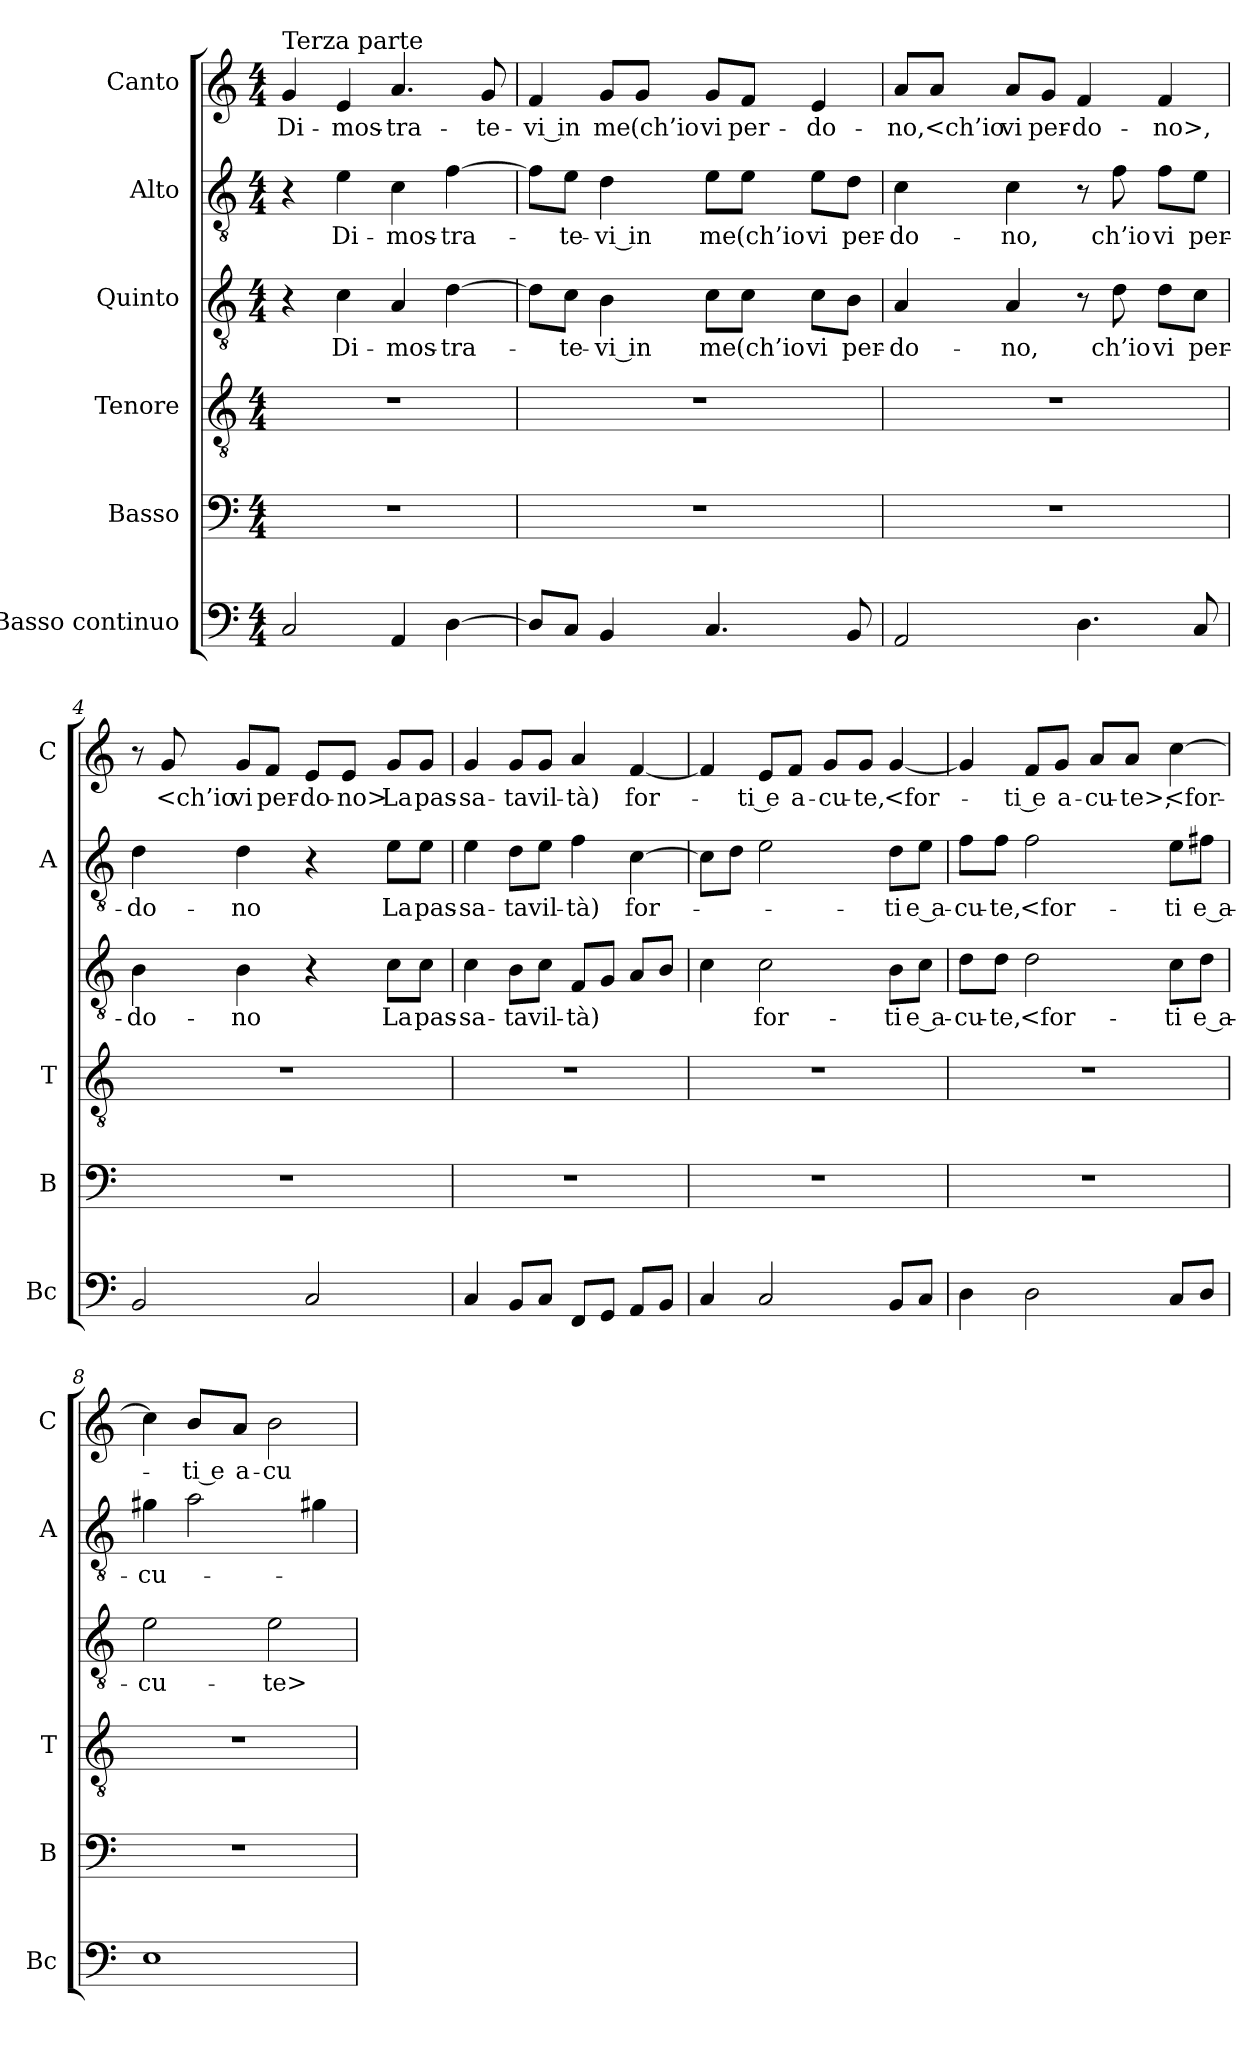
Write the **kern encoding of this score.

**kern	**kern	**kern	**kern	**text	**kern	**text	**kern	**text
*part6	*part5	*part4	*part3	*part3	*part2	*part2	*part1	*part1
*staff6	*staff5	*staff4	*staff3	*staff3	*staff2	*staff2	*staff1	*staff1
*I"Basso continuo	*I"Basso	*I"Tenore	*I"Quinto	*	*I"Alto	*	*I"Canto	*
*I'Bc	*I'B	*I'T	*	*	*I'A	*	*I'C	*
*clefF4	*clefF4	*clefGv2	*clefGv2	*	*clefGv2	*	*clefG2	*
*k[]	*k[]	*k[]	*k[]	*	*k[]	*	*k[]	*
*C:	*C:	*C:	*C:	*	*C:	*	*C:	*
*M4/4	*M4/4	*M4/4	*M4/4	*	*M4/4	*	*M4/4	*
=1	=1	=1	=1	=1	=1	=1	=1	=1
!	!	!	!	!	!	!	!LO:TX:a:t=Terza parte	!
2C	1r	1r	4r	.	4r	.	4g	Di-
.	.	.	4c	Di-	4e	Di-	4e	-mos-
4AA	.	.	4A	-mos-	4c	-mos-	4.a	-tra-
[4D	.	.	[4d	-tra-	[4f	-tra-	.	.
.	.	.	.	.	.	.	8g	-te-
=2	=2	=2	=2	=2	=2	=2	=2	=2
8D/L]	1r	1r	8d\L]	.	8f\L]	.	4f	-vi in
8C/J	.	.	8c\J	-te-	8e\J	-te-	.	.
4BB	.	.	4B	-vi in	4d	-vi in	8g/L	me
.	.	.	.	.	.	.	8g/J	(ch’io
4.C	.	.	8c\L	me	8e\L	me	8g/L	vi
.	.	.	8c\J	(ch’io	8e\J	(ch’io	8f/J	per-
.	.	.	8c\L	vi	8e\L	vi	4e	-do-
8BB	.	.	8B\J	per-	8d\J	per-	.	.
=3	=3	=3	=3	=3	=3	=3	=3	=3
2AA	1r	1r	4A	-do-	4c	-do-	8a/L	-no,
.	.	.	.	.	.	.	8a/J	<ch’io
.	.	.	4A	-no,	4c	-no,	8a/L	vi
.	.	.	.	.	.	.	8g/J	per-
4.D	.	.	8r	.	8r	.	4f	-do-
.	.	.	8d	ch’io	8f	ch’io	.	.
.	.	.	8d\L	vi	8f\L	vi	4f	-no>,
8C	.	.	8c\J	per-	8e\J	per-	.	.
=4	=4	=4	=4	=4	=4	=4	=4	=4
2BB	1r	1r	4B	-do-	4d	-do-	8r	.
.	.	.	.	.	.	.	8g	<ch’io
.	.	.	4B	-no	4d	-no	8g/L	vi
.	.	.	.	.	.	.	8f/J	per-
2C	.	.	4r	.	4r	.	8e/L	-do-
.	.	.	.	.	.	.	8e/J	-no>
.	.	.	8c\L	La	8e\L	La	8g/L	La
.	.	.	8c\J	pas-	8e\J	pas-	8g/J	pas-
=5	=5	=5	=5	=5	=5	=5	=5	=5
4C	1r	1r	4c	-sa-	4e	-sa-	4g	-sa-
8BB/L	.	.	8B\L	-ta	8d\L	-ta	8g/L	-ta
8C/J	.	.	8c\J	vil-	8e\J	vil-	8g/J	vil-
8FF/L	.	.	8F/L	-tà)	4f	-tà)	4a	-tà)
8GG/J	.	.	8G/J	.	.	.	.	.
8AA/L	.	.	8A/L	.	[4c	for-	[4f	for-
8BB/J	.	.	8B/J	.	.	.	.	.
=6	=6	=6	=6	=6	=6	=6	=6	=6
4C	1r	1r	4c	.	8c\L]	.	4f]	.
.	.	.	.	.	8d\J	.	.	.
2C	.	.	2c	for-	2e	.	8e/L	-ti e
.	.	.	.	.	.	.	8f/J	a-
.	.	.	.	.	.	.	8g/L	-cu-
.	.	.	.	.	.	.	8g/J	-te,
8BB/L	.	.	8B\L	-ti	8d\L	-ti	[4g	<for-
8C/J	.	.	8c\J	e a-	8e\J	e a-	.	.
=7	=7	=7	=7	=7	=7	=7	=7	=7
4D	1r	1r	8d\L	-cu-	8f\L	-cu-	4g]	.
.	.	.	8d\J	-te,	8f\J	-te,	.	.
2D	.	.	2d	<for-	2f	<for-	8f/L	-ti e
.	.	.	.	.	.	.	8g/J	a-
.	.	.	.	.	.	.	8a/L	-cu-
.	.	.	.	.	.	.	8a/J	-te>,
8C/L	.	.	8c\L	-ti	8e\L	-ti	[4cc	<for-
8D/J	.	.	8d\J	e a-	8f#X\J	e a-	.	.
=8	=8	=8	=8	=8	=8	=8	=8	=8
1E	1r	1r	2e	-cu-	4g#X	-cu-	4cc]	.
.	.	.	.	.	2a	.	8b/L	-ti e
.	.	.	.	.	.	.	8a/J	a-
.	.	.	2e	-te>	.	.	2b	-cu-
.	.	.	.	.	4g#X	.	.	.
=	=	=	=	=	=	=	=	=
*-	*-	*-	*-	*-	*-	*-	*-	*-
